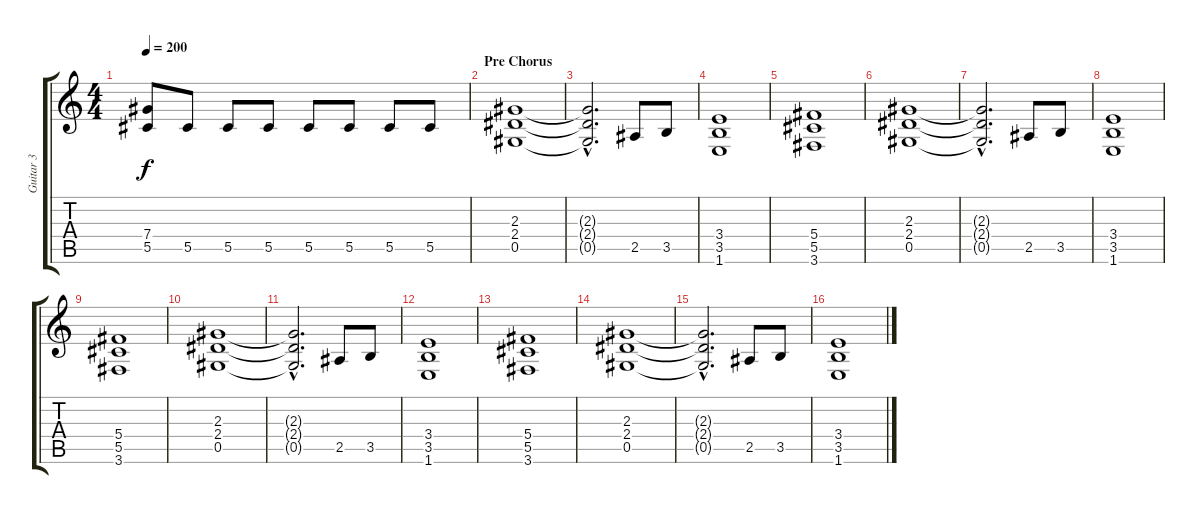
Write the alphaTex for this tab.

\track ("Guitar 3" "Guitar 3") {instrument overdrivenguitar}
\staff {score tabs}
\tuning (Eb4 Bb3 Gb3 Db3 Ab2 Eb2) {hide}
\ts (4 4)
\tempo 200
\clef g2
\ks c
(7.4 5.5).8{dy f} 5.5.8 5.5.8 5.5.8 5.5.8 5.5.8 5.5.8 5.5.8 |
\section ("" "Pre Chorus")
(2.3 2.4 0.5).1 |
(2.3{hac t} 2.4{hac t} 0.5{hac t}).2{d} 2.5.8 3.5.8 |
(3.4 3.5 1.6).1 |
(5.4 5.5 3.6).1 |
(2.3 2.4 0.5).1 |
(2.3{hac t} 2.4{hac t} 0.5{hac t}).2{d} 2.5.8 3.5.8 |
(3.4 3.5 1.6).1 |
(5.4 5.5 3.6).1 |
(2.3 2.4 0.5).1 |
(2.3{hac t} 2.4{hac t} 0.5{hac t}).2{d} 2.5.8 3.5.8 |
(3.4 3.5 1.6).1 |
(5.4 5.5 3.6).1 |
(2.3 2.4 0.5).1 |
(2.3{hac t} 2.4{hac t} 0.5{hac t}).2{d} 2.5.8 3.5.8 |
(3.4 3.5 1.6).1
